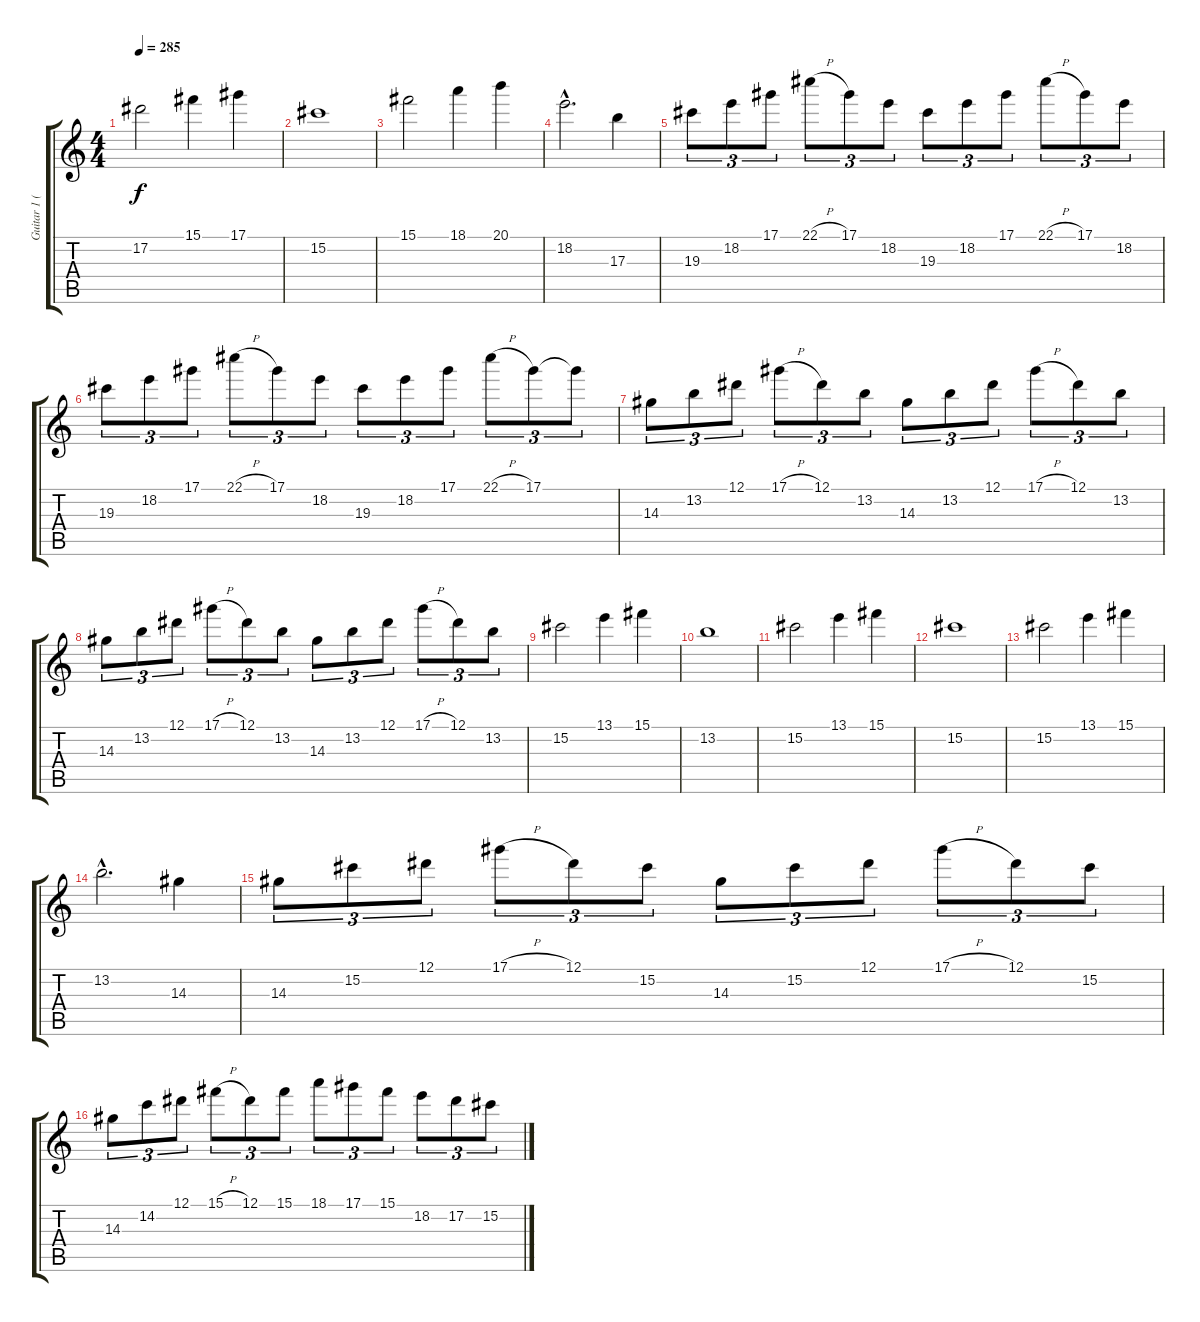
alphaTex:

\track ("Guitar 1 (Alexi)" "Guitar 1 (") {instrument overdrivenguitar}
\staff {score tabs}
\tuning (Eb4 Bb3 Gb3 Db3 Ab2 Eb2) {hide}
\ts (4 4)
\tempo 285
\clef g2
\ks c
17.2.2{dy f instrument overdrivenguitar} 15.1.4 17.1.4 |
15.2.1 |
15.1.2 18.1.4 20.1.4 |
18.2{hac}.2{d} 17.3.4 |
19.3.8{tu (3 2)} 18.2.8{tu (3 2)} 17.1.8{tu (3 2)} 22.1{h}.8{tu (3 2)} 17.1.8{tu (3 2)} 18.2.8{tu (3 2)} 19.3.8{tu (3 2)} 18.2.8{tu (3 2)} 17.1.8{tu (3 2)} 22.1{h}.8{tu (3 2)} 17.1.8{tu (3 2)} 18.2.8{tu (3 2)} |
19.3.8{tu (3 2)} 18.2.8{tu (3 2)} 17.1.8{tu (3 2)} 22.1{h}.8{tu (3 2)} 17.1.8{tu (3 2)} 18.2.8{tu (3 2)} 19.3.8{tu (3 2)} 18.2.8{tu (3 2)} 17.1.8{tu (3 2)} 22.1{h}.8{tu (3 2)} 17.1.8{tu (3 2)} 17.1{t}.8{tu (3 2)} |
14.3.8{tu (3 2)} 13.2.8{tu (3 2)} 12.1.8{tu (3 2)} 17.1{h}.8{tu (3 2)} 12.1.8{tu (3 2)} 13.2.8{tu (3 2)} 14.3.8{tu (3 2)} 13.2.8{tu (3 2)} 12.1.8{tu (3 2)} 17.1{h}.8{tu (3 2)} 12.1.8{tu (3 2)} 13.2.8{tu (3 2)} |
14.3.8{tu (3 2)} 13.2.8{tu (3 2)} 12.1.8{tu (3 2)} 17.1{h}.8{tu (3 2)} 12.1.8{tu (3 2)} 13.2.8{tu (3 2)} 14.3.8{tu (3 2)} 13.2.8{tu (3 2)} 12.1.8{tu (3 2)} 17.1{h}.8{tu (3 2)} 12.1.8{tu (3 2)} 13.2.8{tu (3 2)} |
15.2.2 13.1.4 15.1.4 |
13.2.1 |
15.2.2 13.1.4 15.1.4 |
15.2.1 |
15.2.2 13.1.4 15.1.4 |
13.2{hac}.2{d} 14.3.4 |
14.3.8{tu (3 2)} 15.2.8{tu (3 2)} 12.1.8{tu (3 2)} 17.1{h}.8{tu (3 2)} 12.1.8{tu (3 2)} 15.2.8{tu (3 2)} 14.3.8{tu (3 2)} 15.2.8{tu (3 2)} 12.1.8{tu (3 2)} 17.1{h}.8{tu (3 2)} 12.1.8{tu (3 2)} 15.2.8{tu (3 2)} |
14.3.8{tu (3 2)} 14.2.8{tu (3 2)} 12.1.8{tu (3 2)} 15.1{h}.8{tu (3 2)} 12.1.8{tu (3 2)} 15.1.8{tu (3 2)} 18.1.8{tu (3 2)} 17.1.8{tu (3 2)} 15.1.8{tu (3 2)} 18.2.8{tu (3 2)} 17.2.8{tu (3 2)} 15.2.8{tu (3 2)}
